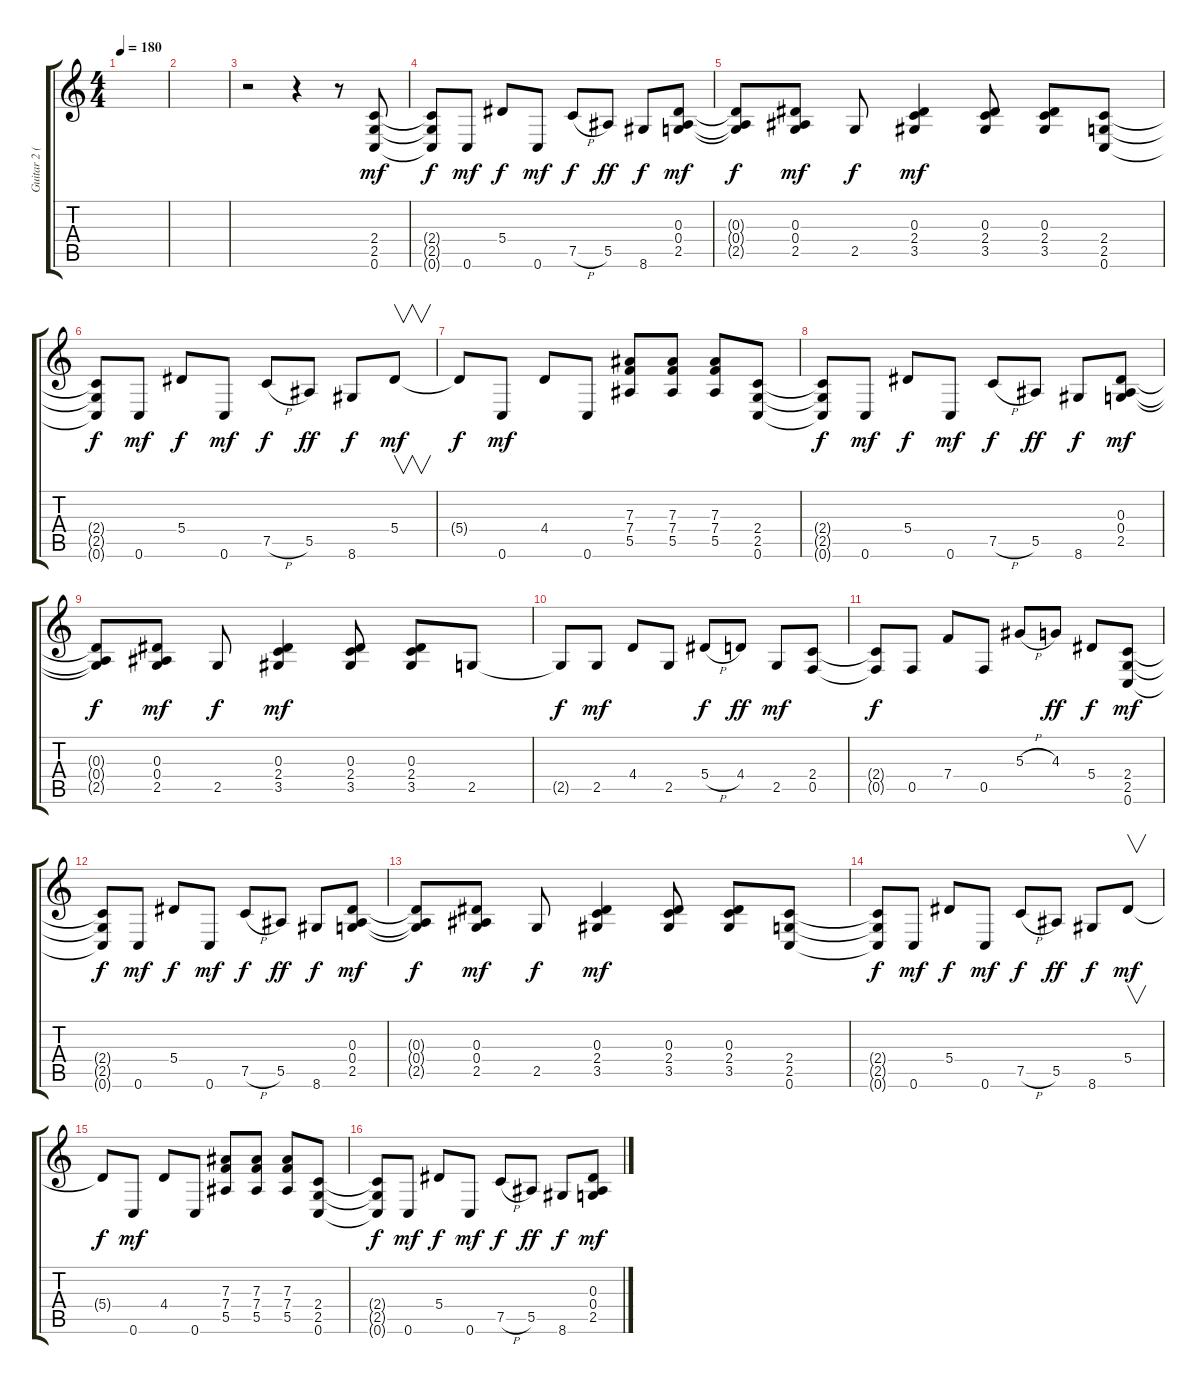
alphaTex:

\track ("Guitar 2 (Lead)" "Guitar 2 (") {instrument distortionguitar}
\staff {score tabs}
\tuning (C4 G3 Eb3 Bb2 F2 C2) {hide}
\ts (4 4)
\tempo 180
\clef g2
\ks c
|
|
r.2 r.4 r.8 (2.4 2.5 0.6).8{dy mf} |
(2.4{t} 2.5{t} 0.6{t}).8{dy f} 0.6.8{dy mf} 5.4.8{dy f} 0.6.8{dy mf} 7.5{h}.8{dy f} 5.5.8{dy ff} 8.6.8{dy f} (0.3 0.4 2.5).8{dy mf} |
(0.3{t} 0.4{t} 2.5{t}).8{dy f} (0.3 0.4 2.5).8{dy mf} 2.5.8{dy f} (0.3 2.4 3.5).4{dy mf} (0.3 2.4 3.5).8 (0.3 2.4 3.5).8 (2.4 2.5 0.6).8 |
(2.4{t} 2.5{t} 0.6{t}).8{dy f} 0.6.8{dy mf} 5.4.8{dy f} 0.6.8{dy mf} 7.5{h}.8{dy f} 5.5.8{dy ff} 8.6.8{dy f} 5.4.8{v dy mf} |
5.4{t}.8{dy f} 0.6.8{dy mf} 4.4.8 0.6.8 (7.3 7.4 5.5).8 (7.3 7.4 5.5).8 (7.3 7.4 5.5).8 (2.4 2.5 0.6).8 |
(2.4{t} 2.5{t} 0.6{t}).8{dy f} 0.6.8{dy mf} 5.4.8{dy f} 0.6.8{dy mf} 7.5{h}.8{dy f} 5.5.8{dy ff} 8.6.8{dy f} (0.3 0.4 2.5).8{dy mf} |
(0.3{t} 0.4{t} 2.5{t}).8{dy f} (0.3 0.4 2.5).8{dy mf} 2.5.8{dy f} (0.3 2.4 3.5).4{dy mf} (0.3 2.4 3.5).8 (0.3 2.4 3.5).8 2.5.8 |
2.5{t}.8{dy f} 2.5.8{dy mf} 4.4.8 2.5.8 5.4{h}.8{dy f} 4.4.8{dy ff} 2.5.8{dy mf} (2.4 0.5).8 |
(2.4{t} 0.5{t}).8{dy f} 0.5.8 7.4.8 0.5.8 5.3{h}.8 4.3.8{dy ff} 5.4.8{dy f} (2.4 2.5 0.6).8{dy mf} |
(2.4{t} 2.5{t} 0.6{t}).8{dy f} 0.6.8{dy mf} 5.4.8{dy f} 0.6.8{dy mf} 7.5{h}.8{dy f} 5.5.8{dy ff} 8.6.8{dy f} (0.3 0.4 2.5).8{dy mf} |
(0.3{t} 0.4{t} 2.5{t}).8{dy f} (0.3 0.4 2.5).8{dy mf} 2.5.8{dy f} (0.3 2.4 3.5).4{dy mf} (0.3 2.4 3.5).8 (0.3 2.4 3.5).8 (2.4 2.5 0.6).8 |
(2.4{t} 2.5{t} 0.6{t}).8{dy f} 0.6.8{dy mf} 5.4.8{dy f} 0.6.8{dy mf} 7.5{h}.8{dy f} 5.5.8{dy ff} 8.6.8{dy f} 5.4.8{v dy mf} |
5.4{t}.8{dy f} 0.6.8{dy mf} 4.4.8 0.6.8 (7.3 7.4 5.5).8 (7.3 7.4 5.5).8 (7.3 7.4 5.5).8 (2.4 2.5 0.6).8 |
(2.4{t} 2.5{t} 0.6{t}).8{dy f} 0.6.8{dy mf} 5.4.8{dy f} 0.6.8{dy mf} 7.5{h}.8{dy f} 5.5.8{dy ff} 8.6.8{dy f} (0.3 0.4 2.5).8{dy mf}
